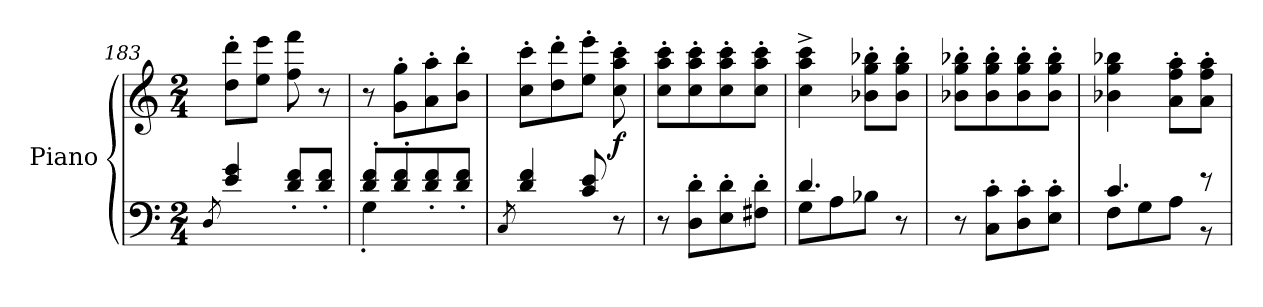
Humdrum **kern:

**kern	**kern	**dynam
*part1	*part1	*part1
*staff2	*staff1	*staff1/2
*I"Piano	*	*
*I'Pno.	*	*
*clefF4	*clefG2	*
*k[]	*k[]	*
*M2/4	*M2/4	*
=183	=183	=183
8qD/	.	.
4e/ 4g/	8dd\' 8ddd\'L	.
.	8ee\ 8eee\J	.
8d/' 8f/'L	8ff\ 8fff\	.
8d/' 8f/'J	8r	.
=184	=184	=184
*^	*	*
8d/' 8f/'L	4G'\	8r	.
8d/' 8f/'	.	8g\' 8gg\'L	.
8d/' 8f/'	4ryy	8a\' 8aa\'	.
8d/' 8f/'J	.	8b\' 8bb\'J	.
*v	*v	*	*
=185	=185	=185
8qC/	.	.
4d/ 4f/	8cc\' 8ccc\'L	.
.	8dd\' 8ddd\'	.
8c/ 8e/	8ee\' 8eee\'J	.
!	!	!LO:DY:b
8r	8cc\' 8aa\' 8ccc\'	f
=186	=186	=186
8r	8cc\' 8aa\' 8ccc\'L	.
8D\' 8d\'L	8cc\' 8aa\' 8ccc\'	.
8E\' 8d\'	8cc\' 8aa\' 8ccc\'	.
8F#X\' 8d\'J	8cc\' 8aa\' 8ccc\'J	.
=187	=187	=187
*^	*	*
4.d/	8G\L	4cc\^ 4aa\^ 4ccc\^	.
.	8A\	.	.
.	8B-X\J	8b-X\' 8gg\' 8bb-X\'L	.
8r	8ryy	8b-\' 8gg\' 8bb-\'J	.
*v	*v	*	*
=188	=188	=188
8r	8b-X\' 8gg\' 8bb-X\'L	.
8C\' 8c\'L	8b-\' 8gg\' 8bb-\'	.
8D\' 8c\'	8b-\' 8gg\' 8bb-\'	.
8E\' 8c\'J	8b-\' 8gg\' 8bb-\'J	.
=189	=189	=189
*^	*	*
4.c/	8F\L	4b-X\ 4gg\ 4bb-X\	.
.	8G\	.	.
.	8A\J	8a\' 8ff\' 8aa\'L	.
8r	8r	8a\' 8ff\' 8aa\'J	.
*v	*v	*	*
=	=	=
*-	*-	*-
